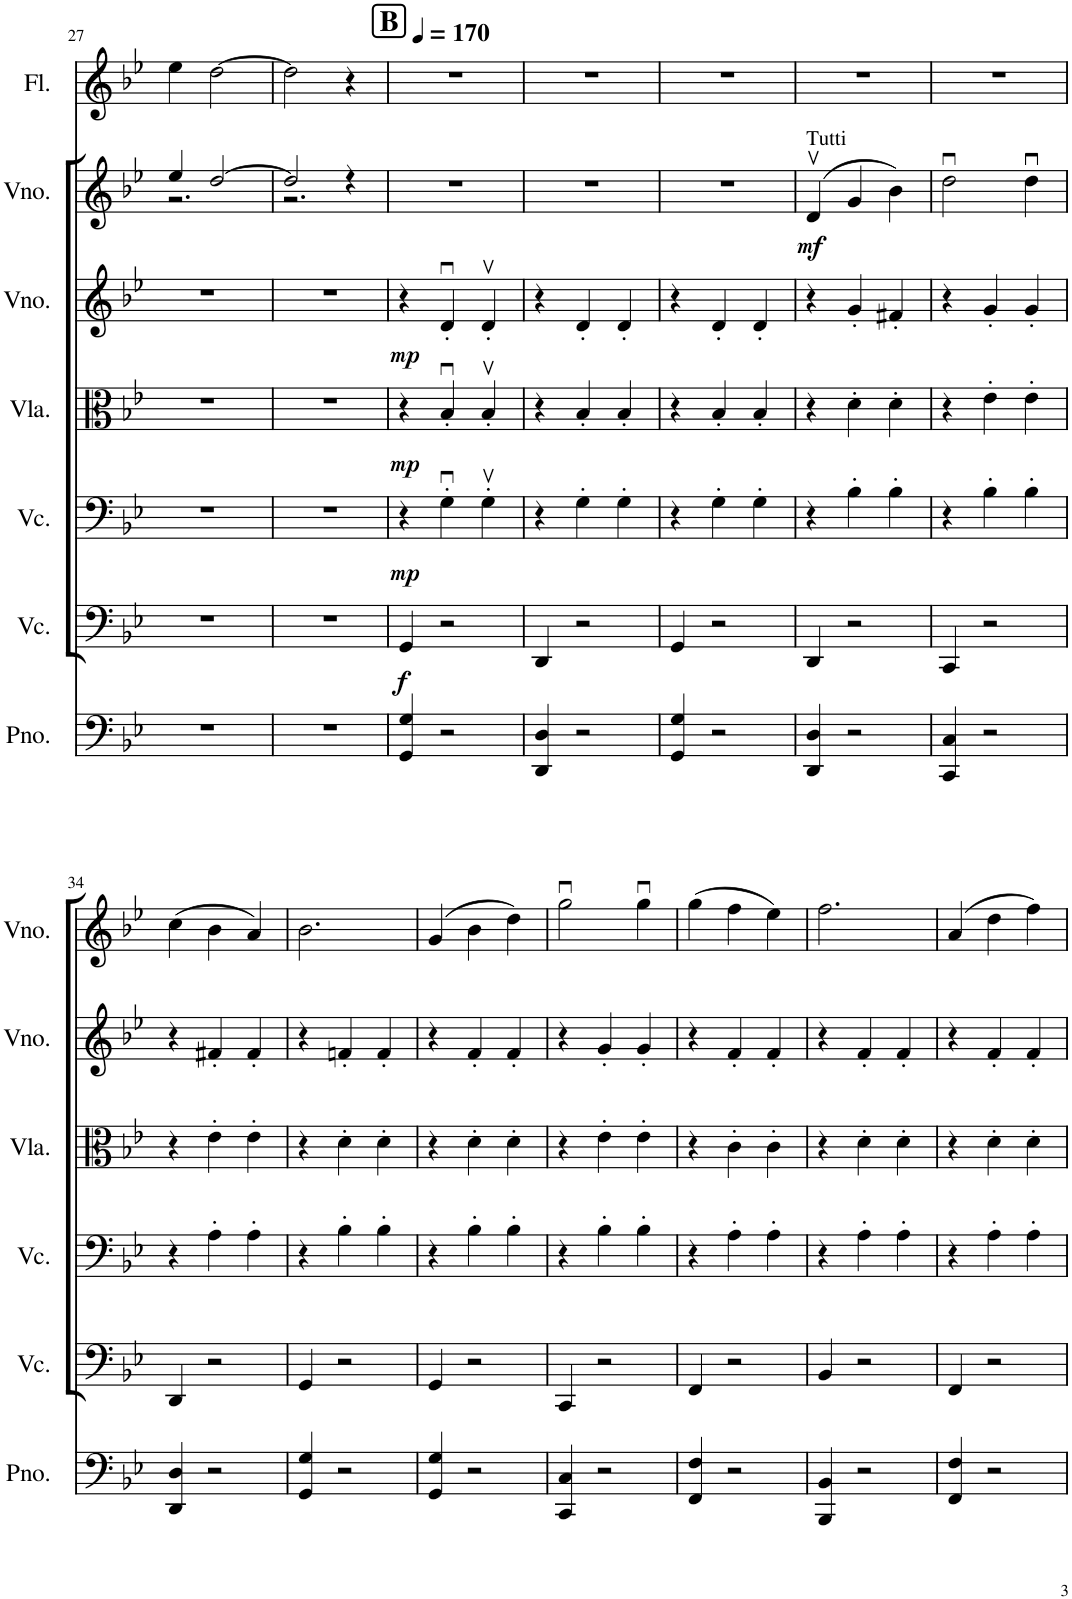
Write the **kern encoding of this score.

**kern	**kern	**dynam	**kern	**dynam	**kern	**dynam	**kern	**dynam	**kern	**dynam	**kern
*part7	*part6	*part6	*part5	*part5	*part4	*part4	*part3	*part3	*part2	*part2	*part1
*staff7	*staff6	*staff6	*staff5	*staff5	*staff4	*staff4	*staff3	*staff3	*staff2	*staff2	*staff1
*I"Piano	*I"Violoncelo	*	*I"Violoncelo	*	*I"Viola	*	*I"Violino	*	*I"Violino	*	*I"Flauta
*I'Pno.	*I'Vc.	*	*I'Vc.	*	*I'Vla.	*	*I'Vno.	*	*I'Vno.	*	*I'Fl.
!!LO:PB:g=z
*clefF4	*clefF4	*	*clefF4	*	*clefC3	*	*clefG2	*	*clefG2	*	*clefG2
*k[b-e-]	*k[b-e-]	*	*k[b-e-]	*	*k[b-e-]	*	*k[b-e-]	*	*k[b-e-]	*	*k[b-e-]
*M3/4	*M3/4	*	*M3/4	*	*M3/4	*	*M3/4	*	*M3/4	*	*M3/4
=27	=27	=27	=27	=27	=27	=27	=27	=27	=27	=27	=27
*	*	*	*	*	*	*	*	*	*^	*	*
2.r	2.r	.	2.r	.	2.r	.	2.r	.	4ee-/	2.r	.	4ee-\
.	.	.	.	.	.	.	.	.	[2dd/	.	.	[2dd\
=28	=28	=28	=28	=28	=28	=28	=28	=28	=28	=28	=28	=28
2.r	2.r	.	2.r	.	2.r	.	2.r	.	2dd/]	2.r	.	2dd\]
.	.	.	.	.	.	.	.	.	4r	.	.	4r
*	*	*	*	*	*	*	*	*	*v	*v	*	*
=29	=29	=29	=29	=29	=29	=29	=29	=29	=29	=29	=29
!!LO:REH:place=s1:a:B:cj:fs=14:t=B
*	*	*	*	*	*	*	*	*	*	*	*MM170
!	!	!LO:DY:b	!	!LO:DY:b	!	!LO:DY:b	!	!LO:DY:b	!	!	!
4GG/ 4G/	4GG/	f	4r	mp	4r	mp	4r	mp	2.r	.	2.r
2r	2r	.	4Gu'\	.	4B-u'/	.	4du'/	.	.	.	.
.	.	.	4Gv'\	.	4B-v'/	.	4dv'/	.	.	.	.
=30	=30	=30	=30	=30	=30	=30	=30	=30	=30	=30	=30
4DD/ 4D/	4DD/	.	4r	.	4r	.	4r	.	2.r	.	2.r
2r	2r	.	4G'\	.	4B-'/	.	4d'/	.	.	.	.
.	.	.	4G'\	.	4B-'/	.	4d'/	.	.	.	.
=31	=31	=31	=31	=31	=31	=31	=31	=31	=31	=31	=31
4GG/ 4G/	4GG/	.	4r	.	4r	.	4r	.	2.r	.	2.r
2r	2r	.	4G'\	.	4B-'/	.	4d'/	.	.	.	.
.	.	.	4G'\	.	4B-'/	.	4d'/	.	.	.	.
=32	=32	=32	=32	=32	=32	=32	=32	=32	=32	=32	=32
!	!	!	!	!	!	!	!	!	!LO:TX:a:t=Tutti	!	!
!	!	!	!	!	!	!	!	!	!	!LO:DY:b	!
4DD/ 4D/	4DD/	.	4r	.	4r	.	4r	.	(4dv/	mf	2.r
2r	2r	.	4B-'\	.	4d'\	.	4g'/	.	4g/	.	.
.	.	.	4B-'\	.	4d'\	.	4f#X'/	.	4b-\)	.	.
=33	=33	=33	=33	=33	=33	=33	=33	=33	=33	=33	=33
4CC/ 4C/	4CC/	.	4r	.	4r	.	4r	.	2ddu\	.	2.r
2r	2r	.	4B-'\	.	4e-'\	.	4g'/	.	.	.	.
.	.	.	4B-'\	.	4e-'\	.	4g'/	.	4ddu\	.	.
!!LO:LB:g=z
=34	=34	=34	=34	=34	=34	=34	=34	=34	=34	=34	=34
4DD/ 4D/	4DD/	.	4r	.	4r	.	4r	.	(4cc\	.	2.r
2r	2r	.	4A'\	.	4e-'\	.	4f#X'/	.	4b-\	.	.
.	.	.	4A'\	.	4e-'\	.	4f#'/	.	4a/)	.	.
=35	=35	=35	=35	=35	=35	=35	=35	=35	=35	=35	=35
4GG/ 4G/	4GG/	.	4r	.	4r	.	4r	.	2.b-\	.	2.r
2r	2r	.	4B-'\	.	4d'\	.	4fn'/	.	.	.	.
.	.	.	4B-'\	.	4d'\	.	4f'/	.	.	.	.
=36	=36	=36	=36	=36	=36	=36	=36	=36	=36	=36	=36
4GG/ 4G/	4GG/	.	4r	.	4r	.	4r	.	(4g/	.	2.r
2r	2r	.	4B-'\	.	4d'\	.	4f'/	.	4b-\	.	.
.	.	.	4B-'\	.	4d'\	.	4f'/	.	4dd\)	.	.
=37	=37	=37	=37	=37	=37	=37	=37	=37	=37	=37	=37
4CC/ 4C/	4CC/	.	4r	.	4r	.	4r	.	2ggu\	.	2.r
2r	2r	.	4B-'\	.	4e-'\	.	4g'/	.	.	.	.
.	.	.	4B-'\	.	4e-'\	.	4g'/	.	4ggu\	.	.
=38	=38	=38	=38	=38	=38	=38	=38	=38	=38	=38	=38
4FF/ 4F/	4FF/	.	4r	.	4r	.	4r	.	(4gg\	.	2.r
2r	2r	.	4A'\	.	4c'\	.	4f'/	.	4ff\	.	.
.	.	.	4A'\	.	4c'\	.	4f'/	.	4ee-\)	.	.
=39	=39	=39	=39	=39	=39	=39	=39	=39	=39	=39	=39
4BBB-/ 4BB-/	4BB-/	.	4r	.	4r	.	4r	.	2.ff\	.	2.r
2r	2r	.	4A'\	.	4d'\	.	4f'/	.	.	.	.
.	.	.	4A'\	.	4d'\	.	4f'/	.	.	.	.
=40	=40	=40	=40	=40	=40	=40	=40	=40	=40	=40	=40
4FF/ 4F/	4FF/	.	4r	.	4r	.	4r	.	(4a/	.	2.r
2r	2r	.	4A'\	.	4d'\	.	4f'/	.	4dd\	.	.
.	.	.	4A'\	.	4d'\	.	4f'/	.	4ff\)	.	.
=	=	=	=	=	=	=	=	=	=	=	=
*-	*-	*-	*-	*-	*-	*-	*-	*-	*-	*-	*-
